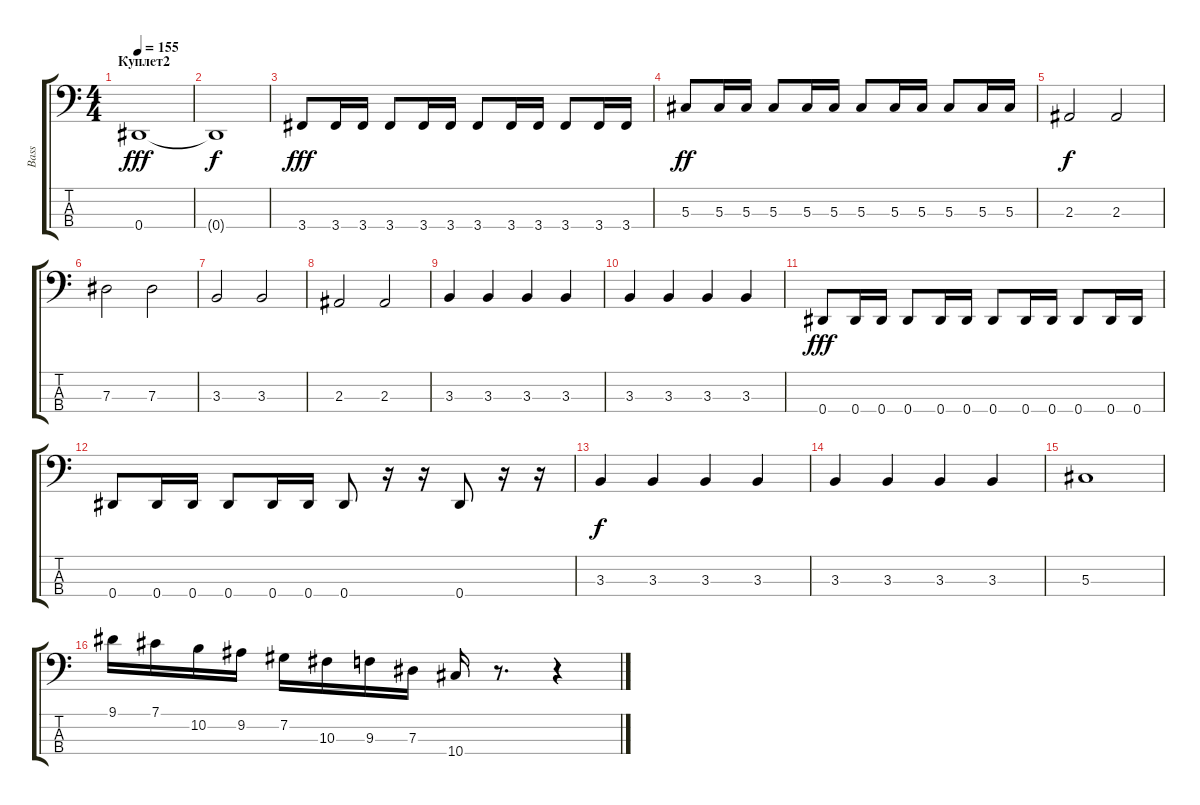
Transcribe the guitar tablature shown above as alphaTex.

\track ("Bass" "Bass") {instrument electricbasspick}
\staff {score tabs}
\tuning (Gb2 Db2 Ab1 Eb1) {hide}
\ts (4 4)
\section ("" "Куплет2")
\tempo 155
\clef f4
\ks c
0.4.1{dy fff} |
0.4{t}.1{dy f} |
3.4.8{dy fff} 3.4.16 3.4.16 3.4.8 3.4.16 3.4.16 3.4.8 3.4.16 3.4.16 3.4.8 3.4.16 3.4.16 |
5.3.8{dy ff} 5.3.16 5.3.16 5.3.8 5.3.16 5.3.16 5.3.8 5.3.16 5.3.16 5.3.8 5.3.16 5.3.16 |
2.3.2{dy f} 2.3.2 |
7.3.2 7.3.2 |
3.3.2 3.3.2 |
2.3.2 2.3.2 |
3.3.4 3.3.4 3.3.4 3.3.4 |
3.3.4 3.3.4 3.3.4 3.3.4 |
0.4.8{dy fff} 0.4.16 0.4.16 0.4.8 0.4.16 0.4.16 0.4.8 0.4.16 0.4.16 0.4.8 0.4.16 0.4.16 |
0.4.8 0.4.16 0.4.16 0.4.8 0.4.16 0.4.16 0.4.8 r.16 r.16 0.4.8 r.16 r.16 |
3.3.4{dy f} 3.3.4 3.3.4 3.3.4 |
3.3.4 3.3.4 3.3.4 3.3.4 |
5.3.1 |
9.1.16 7.1.16 10.2.16 9.2.16 7.2.16 10.3.16 9.3.16 7.3.16 10.4.16 r.8{d} r.4
